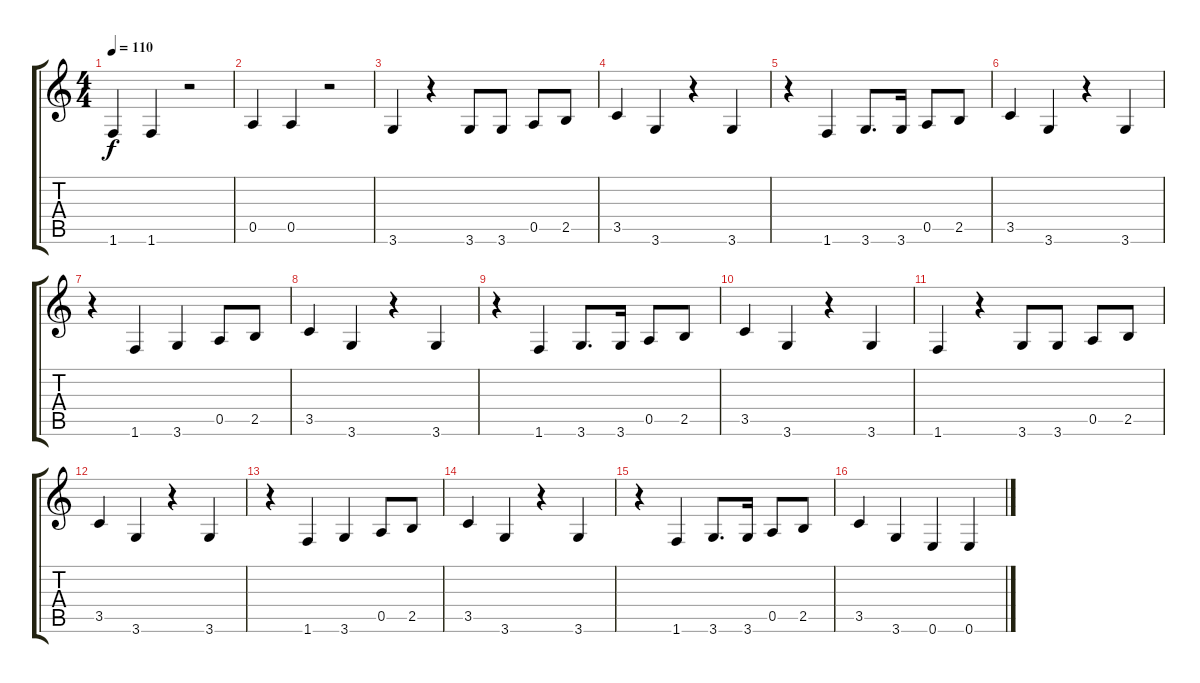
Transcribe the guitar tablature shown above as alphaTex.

\track "" {instrument electricbassfinger}
\staff {score tabs}
\tuning (E4 B3 G3 D3 A2 E2) {hide}
\ts (4 4)
\tempo 110
\clef g2
\ks c
1.6.4{dy f} 1.6.4 r.2 |
0.5.4 0.5.4 r.2 |
3.6.4 r.4 3.6.8 3.6.8 0.5.8 2.5.8 |
3.5.4 3.6.4 r.4 3.6.4 |
r.4 1.6.4 3.6.8{d} 3.6.16 0.5.8 2.5.8 |
3.5.4 3.6.4 r.4 3.6.4 |
r.4 1.6.4 3.6.4 0.5.8 2.5.8 |
3.5.4 3.6.4 r.4 3.6.4 |
r.4 1.6.4 3.6.8{d} 3.6.16 0.5.8 2.5.8 |
3.5.4 3.6.4 r.4 3.6.4 |
1.6.4 r.4 3.6.8 3.6.8 0.5.8 2.5.8 |
3.5.4 3.6.4 r.4 3.6.4 |
r.4 1.6.4 3.6.4 0.5.8 2.5.8 |
3.5.4 3.6.4 r.4 3.6.4 |
r.4 1.6.4 3.6.8{d} 3.6.16 0.5.8 2.5.8 |
3.5.4 3.6.4 0.6.4 0.6.4
